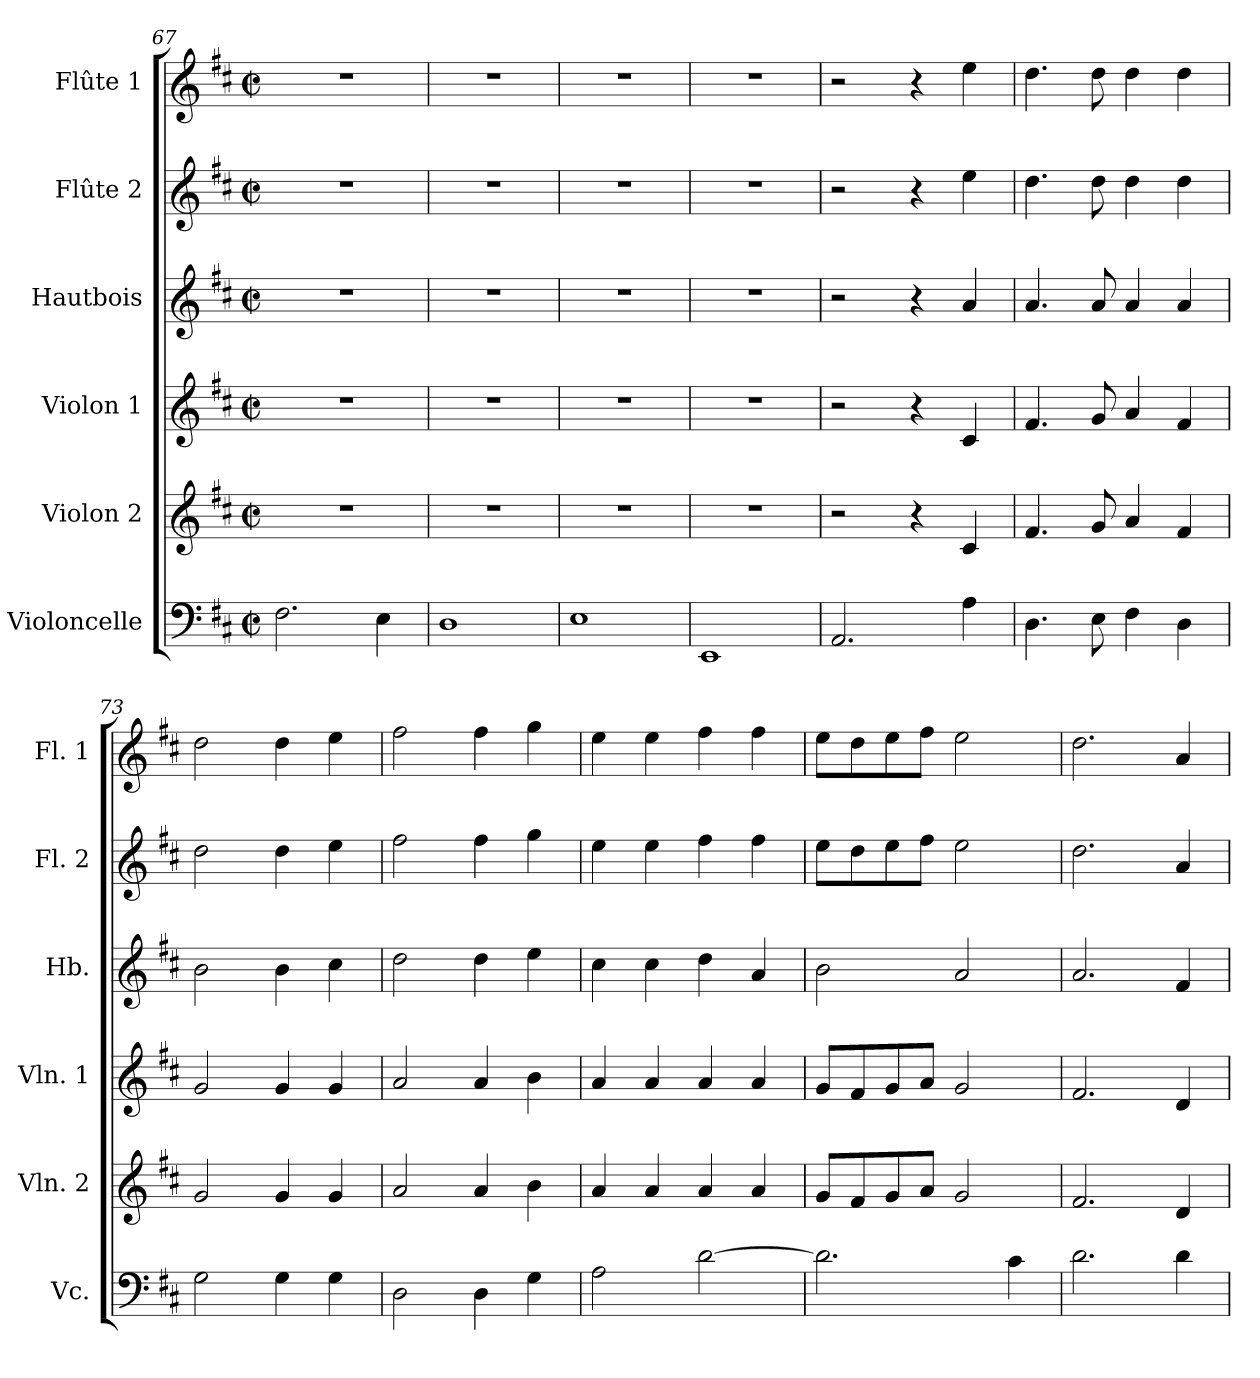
**kern	**kern	**kern	**kern	**kern	**kern
*part6	*part5	*part4	*part3	*part2	*part1
*staff6	*staff5	*staff4	*staff3	*staff2	*staff1
*I"Violoncelle	*I"Violon 2	*I"Violon 1	*I"Hautbois	*I"Flûte 2	*I"Flûte 1
*I'Vc.	*I'Vln. 2	*I'Vln. 1	*I'Hb.	*I'Fl. 2	*I'Fl. 1
*clefF4	*clefG2	*clefG2	*clefG2	*clefG2	*clefG2
*k[f#c#]	*k[f#c#]	*k[f#c#]	*k[f#c#]	*k[f#c#]	*k[f#c#]
*D:	*D:	*D:	*D:	*D:	*D:
*M2/2	*M2/2	*M2/2	*M2/2	*M2/2	*M2/2
*met(c|)	*met(c|)	*met(c|)	*met(c|)	*met(c|)	*met(c|)
=67	=67	=67	=67	=67	=67
2.F#\	1r	1r	1r	1r	1r
4E\	.	.	.	.	.
=68	=68	=68	=68	=68	=68
1D	1r	1r	1r	1r	1r
!!LO:PB:g=z
=69	=69	=69	=69	=69	=69
1E	1r	1r	1r	1r	1r
=70	=70	=70	=70	=70	=70
1EE	1r	1r	1r	1r	1r
=71	=71	=71	=71	=71	=71
2.AA/	2r	2r	2r	2r	2r
.	4r	4r	4r	4r	4r
4A\	4c#/	4c#/	4a/	4ee\	4ee\
=72	=72	=72	=72	=72	=72
4.D\	4.f#/	4.f#/	4.a/	4.dd\	4.dd\
8E\	8g/	8g/	8a/	8dd\	8dd\
4F#\	4a/	4a/	4a/	4dd\	4dd\
4D\	4f#/	4f#/	4a/	4dd\	4dd\
!!LO:PB:g=z
=73	=73	=73	=73	=73	=73
2G\	2g/	2g/	2b\	2dd\	2dd\
4G\	4g/	4g/	4b\	4dd\	4dd\
4G\	4g/	4g/	4cc#\	4ee\	4ee\
=74	=74	=74	=74	=74	=74
2D\	2a/	2a/	2dd\	2ff#\	2ff#\
4D\	4a/	4a/	4dd\	4ff#\	4ff#\
4G\	4b\	4b\	4ee\	4gg\	4gg\
=75	=75	=75	=75	=75	=75
2A\	4a/	4a/	4cc#\	4ee\	4ee\
.	4a/	4a/	4cc#\	4ee\	4ee\
[2d\	4a/	4a/	4dd\	4ff#\	4ff#\
.	4a/	4a/	4a/	4ff#\	4ff#\
=76	=76	=76	=76	=76	=76
2.d\]	8g/L	8g/L	2b\	8ee\L	8ee\L
.	8f#/	8f#/	.	8dd\	8dd\
.	8g/	8g/	.	8ee\	8ee\
.	8a/J	8a/J	.	8ff#\J	8ff#\J
.	2g/	2g/	2a/	2ee\	2ee\
4c#\	.	.	.	.	.
!!LO:PB:g=z
=77	=77	=77	=77	=77	=77
2.d\	2.f#/	2.f#/	2.a/	2.dd\	2.dd\
4d\	4d/	4d/	4f#/	4a/	4a/
=	=	=	=	=	=
*-	*-	*-	*-	*-	*-
